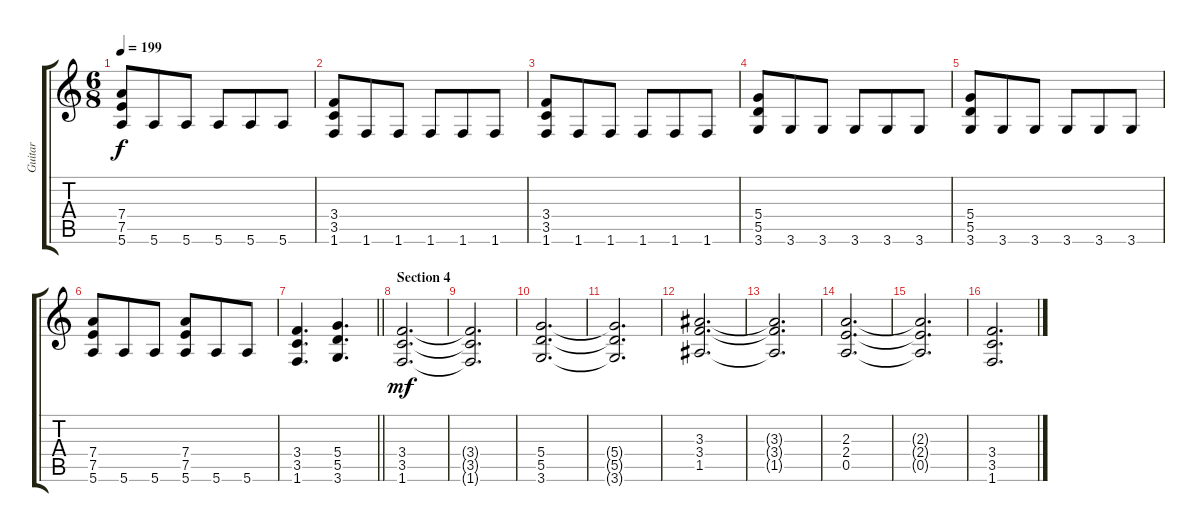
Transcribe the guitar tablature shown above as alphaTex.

\track ("Guitar" "Guitar") {instrument overdrivenguitar}
\staff {score tabs}
\tuning (E4 B3 G3 D3 A2 E2) {hide}
\ts (6 8)
\tempo 199
\clef g2
\ks c
(7.4 7.5 5.6).8{dy f} 5.6.8 5.6.8 5.6.8 5.6.8 5.6.8 |
(3.4 3.5 1.6).8 1.6.8 1.6.8 1.6.8 1.6.8 1.6.8 |
(3.4 3.5 1.6).8 1.6.8 1.6.8 1.6.8 1.6.8 1.6.8 |
(5.4 5.5 3.6).8 3.6.8 3.6.8 3.6.8 3.6.8 3.6.8 |
(5.4 5.5 3.6).8 3.6.8 3.6.8 3.6.8 3.6.8 3.6.8 |
(7.4 7.5 5.6).8 5.6.8 5.6.8 (7.4 7.5 5.6).8 5.6.8 5.6.8 |
\barLineRight lightlight
(3.4 3.5 1.6).4{d} (5.4 5.5 3.6).4{d} |
\section ("" "Section 4")
(3.4 3.5 1.6).2{d dy mf} |
(3.4{t} 3.5{t} 1.6{t}).2{d} |
(5.4 5.5 3.6).2{d} |
(5.4{t} 5.5{t} 3.6{t}).2{d} |
(3.3 3.4 1.5).2{d} |
(3.3{t} 3.4{t} 1.5{t}).2{d} |
(2.3 2.4 0.5).2{d} |
(2.3{t} 2.4{t} 0.5{t}).2{d} |
(3.4 3.5 1.6).2{d}
